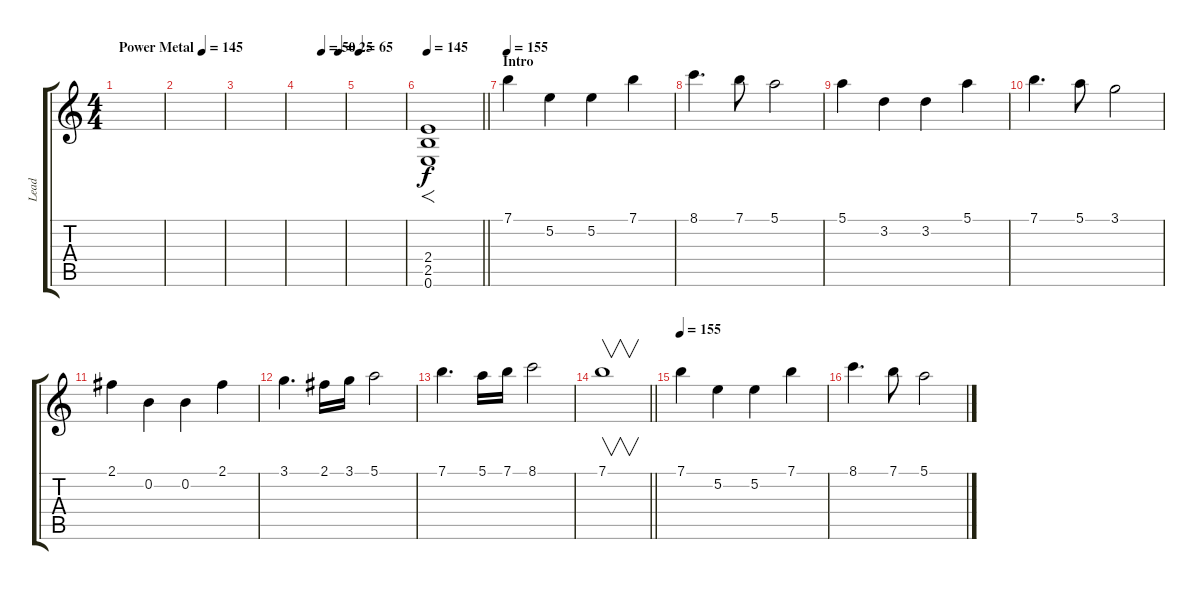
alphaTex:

\track ("Lead" "Lead") {solo instrument distortionguitar}
\staff {score tabs}
\tuning (E4 B3 G3 D3 A2 E2) {hide}
\ts (4 4)
\tempo (145 "Power Metal")
\tempo 65
\tempo (145 "Power Metal")
\clef g2
\ks c
|
|
|
\tempo (50 0.5)
\tempo (25 0.875)
|
\tempo 65
|
\tempo 145
\barLineRight lightlight
(2.4 2.5 0.6).1{f} |
\section ("" "Intro")
\tempo 155
7.1.4 5.2.4 5.2.4 7.1.4 |
8.1.4{d} 7.1.8 5.1.2 |
5.1.4 3.2.4 3.2.4 5.1.4 |
7.1.4{d} 5.1.8 3.1.2 |
2.1.4 0.2.4 0.2.4 2.1.4 |
3.1.4{d} 2.1.16 3.1.16 5.1.2 |
7.1.4{d} 5.1.16 7.1.16 8.1.2 |
\barLineRight lightlight
7.1.1{v} |
\section ("" "")
\tempo 155
7.1.4 5.2.4 5.2.4 7.1.4 |
8.1.4{d} 7.1.8 5.1.2
